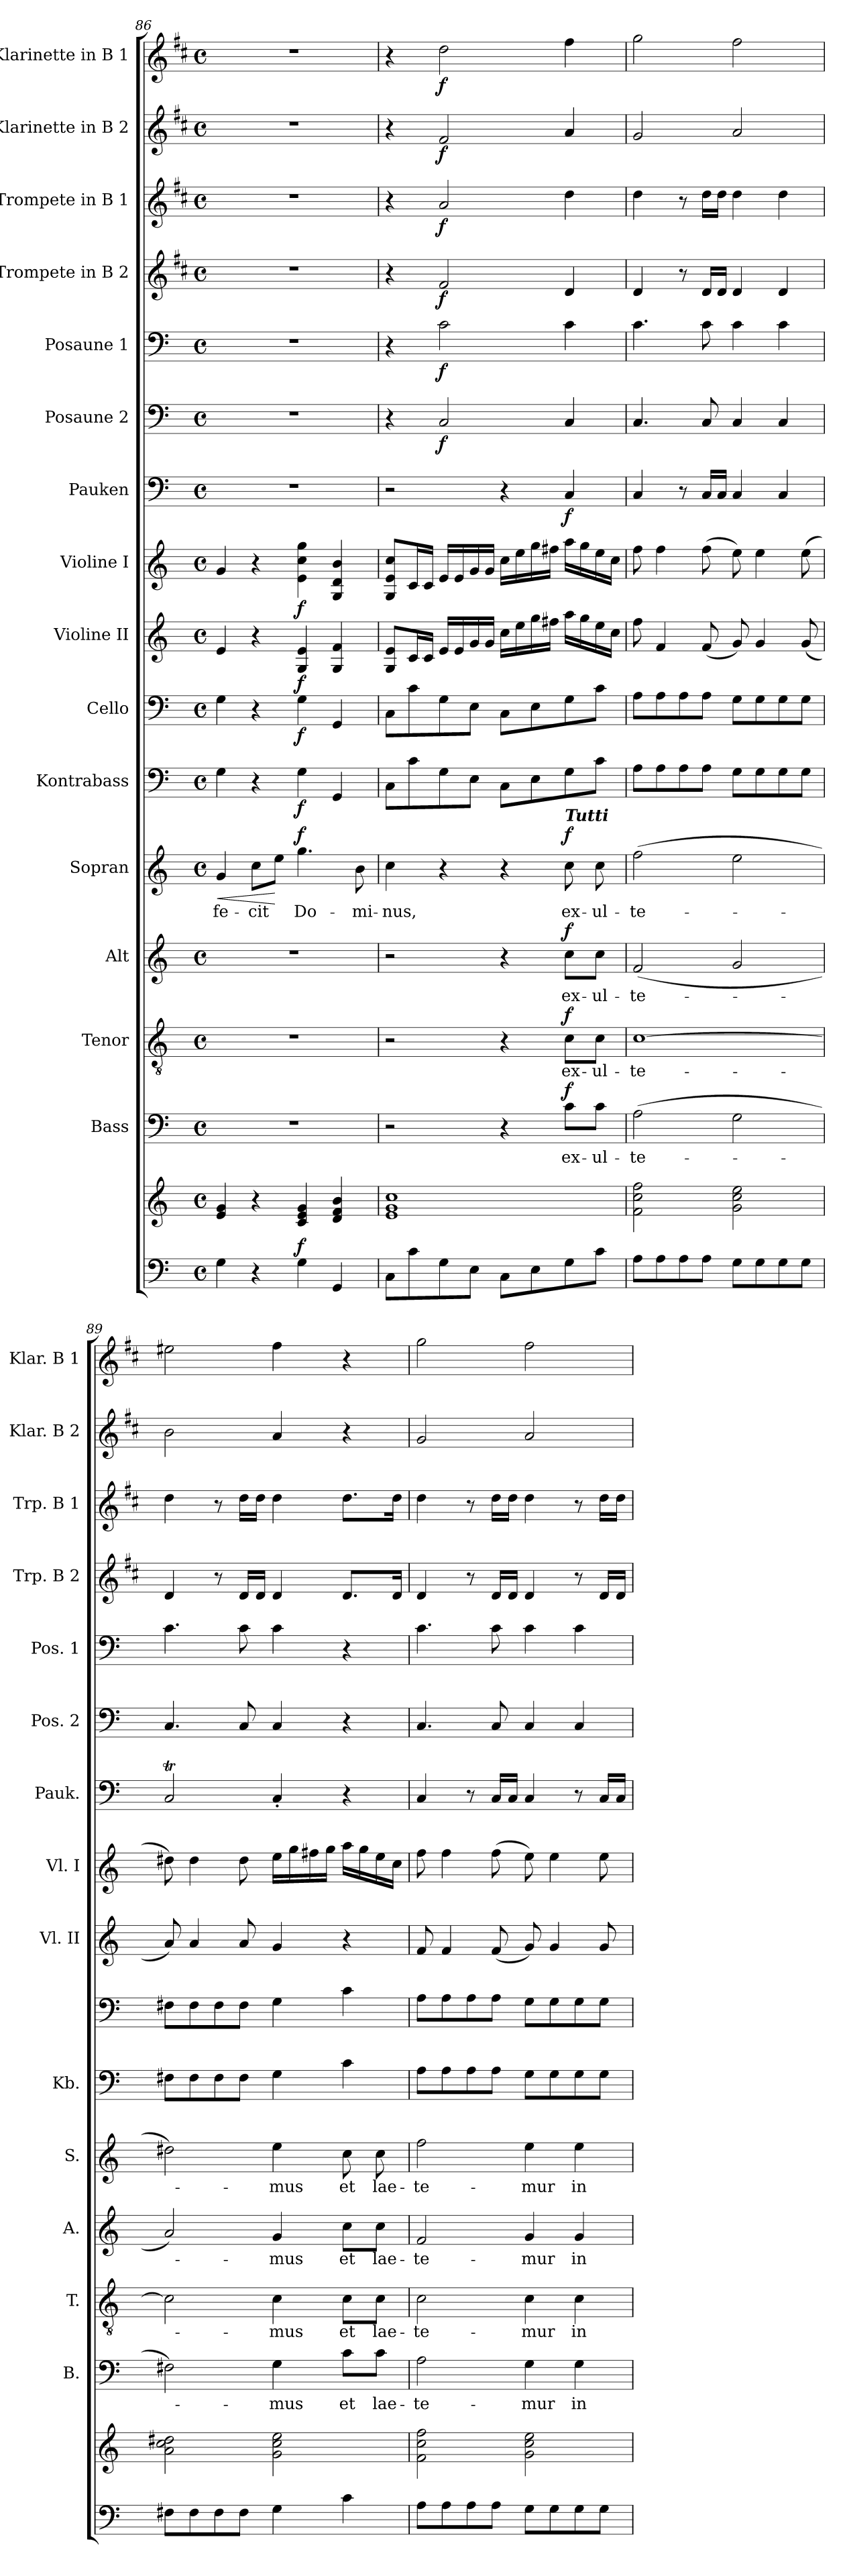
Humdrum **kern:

**kern	**kern	**dynam	**kern	**text	**dynam	**kern	**text	**dynam	**kern	**text	**dynam	**kern	**text	**dynam	**kern	**dynam	**kern	**dynam	**kern	**dynam	**kern	**dynam	**kern	**dynam	**kern	**dynam	**kern	**dynam	**kern	**dynam	**kern	**dynam	**kern	**dynam	**kern	**dynam
*part16	*part16	*part16	*part15	*part15	*part15	*part14	*part14	*part14	*part13	*part13	*part13	*part12	*part12	*part12	*part11	*part11	*part10	*part10	*part9	*part9	*part8	*part8	*part7	*part7	*part6	*part6	*part5	*part5	*part4	*part4	*part3	*part3	*part2	*part2	*part1	*part1
*staff17	*staff16	*staff16/17	*staff15	*staff15	*staff15	*staff14	*staff14	*staff14	*staff13	*staff13	*staff13	*staff12	*staff12	*staff12	*staff11	*staff11	*staff10	*staff10	*staff9	*staff9	*staff8	*staff8	*staff7	*staff7	*staff6	*staff6	*staff5	*staff5	*staff4	*staff4	*staff3	*staff3	*staff2	*staff2	*staff1	*staff1
*	*	*	*I"Bass	*	*	*I"Tenor	*	*	*I"Alt	*	*	*I"Sopran	*	*	*I"Kontrabass	*	*I"Cello	*	*I"Violine II	*	*I"Violine I	*	*I"Pauken	*	*I"Posaune 2	*	*I"Posaune 1	*	*I"Trompete in B 2	*	*I"Trompete in B 1	*	*I"Klarinette in B 2	*	*I"Klarinette in B 1	*
*	*	*	*I'B.	*	*	*I'T.	*	*	*I'A.	*	*	*I'S.	*	*	*I'Kb.	*	*	*	*I'Vl. II	*	*I'Vl. I	*	*I'Pauk.	*	*I'Pos. 2	*	*I'Pos. 1	*	*I'Trp. B 2	*	*I'Trp. B 1	*	*I'Klar. B 2	*	*I'Klar. B 1	*
*clefF4	*clefG2	*	*clefF4	*	*	*clefGv2	*	*	*clefG2	*	*	*clefG2	*	*	*clefF4	*	*clefF4	*	*clefG2	*	*clefG2	*	*clefF4	*	*clefF4	*	*clefF4	*	*clefG2	*	*clefG2	*	*clefG2	*	*clefG2	*
*	*	*	*	*	*	*	*	*	*	*	*	*	*	*	*ITrd7c12	*	*	*	*	*	*	*	*	*	*	*	*	*	*ITrd1c2	*	*ITrd1c2	*	*ITrd1c2	*	*ITrd1c2	*
*k[]	*k[]	*	*k[]	*	*	*k[]	*	*	*k[]	*	*	*k[]	*	*	*k[]	*	*k[]	*	*k[]	*	*k[]	*	*k[]	*	*k[]	*	*k[]	*	*k[]	*	*k[]	*	*k[]	*	*k[]	*
*C:	*C:	*	*C:	*	*	*C:	*	*	*C:	*	*	*C:	*	*	*C:	*	*C:	*	*C:	*	*C:	*	*C:	*	*C:	*	*C:	*	*C:	*	*C:	*	*C:	*	*C:	*
*M4/4	*M4/4	*	*M4/4	*	*	*M4/4	*	*	*M4/4	*	*	*M4/4	*	*	*M4/4	*	*M4/4	*	*M4/4	*	*M4/4	*	*M4/4	*	*M4/4	*	*M4/4	*	*M4/4	*	*M4/4	*	*M4/4	*	*M4/4	*
*met(c)	*met(c)	*	*met(c)	*	*	*met(c)	*	*	*met(c)	*	*	*met(c)	*	*	*met(c)	*	*met(c)	*	*met(c)	*	*met(c)	*	*met(c)	*	*met(c)	*	*met(c)	*	*met(c)	*	*met(c)	*	*met(c)	*	*met(c)	*
=86	=86	=86	=86	=86	=86	=86	=86	=86	=86	=86	=86	=86	=86	=86	=86	=86	=86	=86	=86	=86	=86	=86	=86	=86	=86	=86	=86	=86	=86	=86	=86	=86	=86	=86	=86	=86
!	!	!	!	!	!	!	!	!	!	!	!	!	!LO:LY:b	!LO:HP:b	!	!	!	!	!	!	!	!	!	!	!	!	!	!	!	!	!	!	!	!	!	!
4G\	4e/ 4g/	.	1r	.	.	1r	.	.	1r	.	.	4g/	fe-	<	4GG\	.	4G\	.	4e/	.	4g/	.	1r	.	1r	.	1r	.	1r	.	1r	.	1r	.	1r	.
!	!	!	!	!	!	!	!	!	!	!	!	!	!LO:LY:b	!	!	!	!	!	!	!	!	!	!	!	!	!	!	!	!	!	!	!	!	!	!	!
4r	4r	.	.	.	.	.	.	.	.	.	.	8cc\L	-cit	.	4r	.	4r	.	4r	.	4r	.	.	.	.	.	.	.	.	.	.	.	.	.	.	.
.	.	.	.	.	.	.	.	.	.	.	.	8ee\J	.	[	.	.	.	.	.	.	.	.	.	.	.	.	.	.	.	.	.	.	.	.	.	.
!	!	!LO:DY:a=2	!	!	!	!	!	!	!	!	!	!	!LO:LY:b	!LO:DY:a	!	!LO:DY:b	!	!LO:DY:b	!	!LO:DY:b	!	!LO:DY:b	!	!	!	!	!	!	!	!	!	!	!	!	!	!
4G\	4c/ 4e/ 4g/	f	.	.	.	.	.	.	.	.	.	4.gg\	Do-	f	4GG\	f	4G\	f	4G/ 4e/	f	4e\ 4cc\ 4gg\	f	.	.	.	.	.	.	.	.	.	.	.	.	.	.
4GG/	4d/ 4f/ 4b/	.	.	.	.	.	.	.	.	.	.	.	.	.	4GGG/	.	4GG/	.	4G/ 4f/	.	4G/ 4d/ 4b/	.	.	.	.	.	.	.	.	.	.	.	.	.	.	.
!	!	!	!	!	!	!	!	!	!	!	!	!	!LO:LY:b	!	!	!	!	!	!	!	!	!	!	!	!	!	!	!	!	!	!	!	!	!	!	!
.	.	.	.	.	.	.	.	.	.	.	.	8b\	-mi-	.	.	.	.	.	.	.	.	.	.	.	.	.	.	.	.	.	.	.	.	.	.	.
=87	=87	=87	=87	=87	=87	=87	=87	=87	=87	=87	=87	=87	=87	=87	=87	=87	=87	=87	=87	=87	=87	=87	=87	=87	=87	=87	=87	=87	=87	=87	=87	=87	=87	=87	=87	=87
!	!	!	!	!	!	!	!	!	!	!	!	!	!LO:LY:b	!	!	!	!	!	!	!	!	!	!	!	!	!	!	!	!	!	!	!	!	!	!	!
8C\L	1e 1g 1cc	.	2r	.	.	2r	.	.	2r	.	.	4cc\	-nus,	.	8CC\L	.	8C\L	.	8G/ 8e/L	.	8G/ 8e/ 8cc/L	.	2r	.	4r	.	4r	.	4r	.	4r	.	4r	.	4r	.
8c\	.	.	.	.	.	.	.	.	.	.	.	.	.	.	8C\	.	8c\	.	16c/L	.	16c/L	.	.	.	.	.	.	.	.	.	.	.	.	.	.	.
.	.	.	.	.	.	.	.	.	.	.	.	.	.	.	.	.	.	.	16c/JJ	.	16c/JJ	.	.	.	.	.	.	.	.	.	.	.	.	.	.	.
!	!	!	!	!	!	!	!	!	!	!	!	!	!	!	!	!	!	!	!	!	!	!	!	!	!	!LO:DY:b	!	!LO:DY:b	!	!LO:DY:b	!	!LO:DY:b	!	!LO:DY:b	!	!LO:DY:b
8G\	.	.	.	.	.	.	.	.	.	.	.	4r	.	.	8GG\	.	8G\	.	16e/LL	.	16e/LL	.	.	.	2C/	f	2c\	f	2e/	f	2g/	f	2e/	f	2cc\	f
.	.	.	.	.	.	.	.	.	.	.	.	.	.	.	.	.	.	.	16e/	.	16e/	.	.	.	.	.	.	.	.	.	.	.	.	.	.	.
8E\J	.	.	.	.	.	.	.	.	.	.	.	.	.	.	8EE\J	.	8E\J	.	16g/	.	16g/	.	.	.	.	.	.	.	.	.	.	.	.	.	.	.
.	.	.	.	.	.	.	.	.	.	.	.	.	.	.	.	.	.	.	16g/JJ	.	16g/JJ	.	.	.	.	.	.	.	.	.	.	.	.	.	.	.
8C\L	.	.	4r	.	.	4r	.	.	4r	.	.	4r	.	.	8CC\L	.	8C\L	.	16cc\LL	.	16cc\LL	.	4r	.	.	.	.	.	.	.	.	.	.	.	.	.
.	.	.	.	.	.	.	.	.	.	.	.	.	.	.	.	.	.	.	16ee\	.	16ee\	.	.	.	.	.	.	.	.	.	.	.	.	.	.	.
8E\	.	.	.	.	.	.	.	.	.	.	.	.	.	.	8EE\	.	8E\	.	16gg\	.	16gg\	.	.	.	.	.	.	.	.	.	.	.	.	.	.	.
.	.	.	.	.	.	.	.	.	.	.	.	.	.	.	.	.	.	.	16ff#X\JJ	.	16ff#X\JJ	.	.	.	.	.	.	.	.	.	.	.	.	.	.	.
!	!	!	!	!	!	!	!	!	!	!	!	!LO:TX:a:Bi:t=Tutti	!	!	!	!	!	!	!	!	!	!	!	!	!	!	!	!	!	!	!	!	!	!	!	!
!	!	!	!	!LO:LY:b	!LO:DY:a	!	!LO:LY:b	!LO:DY:a	!	!LO:LY:b	!LO:DY:a	!	!LO:LY:b	!LO:DY:a	!	!	!	!	!	!	!	!	!	!LO:DY:b	!	!	!	!	!	!	!	!	!	!	!	!
8G\	.	.	8c\L	ex-	f	8c\L	ex-	f	8cc\L	ex-	f	8cc\	ex-	f	8GG\	.	8G\	.	16aa\LL	.	16aa\LL	.	4C/	f	4C/	.	4c\	.	4c/	.	4cc\	.	4g/	.	4ee\	.
.	.	.	.	.	.	.	.	.	.	.	.	.	.	.	.	.	.	.	16gg\	.	16gg\	.	.	.	.	.	.	.	.	.	.	.	.	.	.	.
!	!	!	!	!LO:LY:b	!	!	!LO:LY:b	!	!	!LO:LY:b	!	!	!LO:LY:b	!	!	!	!	!	!	!	!	!	!	!	!	!	!	!	!	!	!	!	!	!	!	!
8c\J	.	.	8c\J	-ul-	.	8c\J	-ul-	.	8cc\J	-ul-	.	8cc\	-ul-	.	8C\J	.	8c\J	.	16ee\	.	16ee\	.	.	.	.	.	.	.	.	.	.	.	.	.	.	.
.	.	.	.	.	.	.	.	.	.	.	.	.	.	.	.	.	.	.	16cc\JJ	.	16cc\JJ	.	.	.	.	.	.	.	.	.	.	.	.	.	.	.
=88	=88	=88	=88	=88	=88	=88	=88	=88	=88	=88	=88	=88	=88	=88	=88	=88	=88	=88	=88	=88	=88	=88	=88	=88	=88	=88	=88	=88	=88	=88	=88	=88	=88	=88	=88	=88
!	!	!	!	!LO:LY:b	!	!	!LO:LY:b	!	!	!LO:LY:b	!	!	!LO:LY:b	!	!	!	!	!	!	!	!	!	!	!	!	!	!	!	!	!	!	!	!	!	!	!
8A\L	2f\ 2cc\ 2ff\	.	(>2A\	-te-	.	[1c	-te-	.	(<2f/	-te-	.	(>2ff\	-te-	.	8AA\L	.	8A\L	.	8ff\	.	8ff\	.	4C/	.	4.C/	.	4.c\	.	4c/	.	4cc\	.	2f/	.	2ff\	.
8A\	.	.	.	.	.	.	.	.	.	.	.	.	.	.	8AA\	.	8A\	.	4f/	.	4ff\	.	.	.	.	.	.	.	.	.	.	.	.	.	.	.
8A\	.	.	.	.	.	.	.	.	.	.	.	.	.	.	8AA\	.	8A\	.	.	.	.	.	8r	.	.	.	.	.	8r	.	8r	.	.	.	.	.
8A\J	.	.	.	.	.	.	.	.	.	.	.	.	.	.	8AA\J	.	8A\J	.	(<8f/	.	(>8ff\	.	16C/LL	.	8C/	.	8c\	.	16c/LL	.	16cc\LL	.	.	.	.	.
.	.	.	.	.	.	.	.	.	.	.	.	.	.	.	.	.	.	.	.	.	.	.	16C/JJ	.	.	.	.	.	16c/JJ	.	16cc\JJ	.	.	.	.	.
8G\L	2g\ 2cc\ 2ee\	.	2G\	.	.	.	.	.	2g/	.	.	2ee\	.	.	8GG\L	.	8G\L	.	8g/)	.	8ee\)	.	4C/	.	4C/	.	4c\	.	4c/	.	4cc\	.	2g/	.	2ee\	.
8G\	.	.	.	.	.	.	.	.	.	.	.	.	.	.	8GG\	.	8G\	.	4g/	.	4ee\	.	.	.	.	.	.	.	.	.	.	.	.	.	.	.
8G\	.	.	.	.	.	.	.	.	.	.	.	.	.	.	8GG\	.	8G\	.	.	.	.	.	4C/	.	4C/	.	4c\	.	4c/	.	4cc\	.	.	.	.	.
8G\J	.	.	.	.	.	.	.	.	.	.	.	.	.	.	8GG\J	.	8G\J	.	(<8g/	.	(>8ee\	.	.	.	.	.	.	.	.	.	.	.	.	.	.	.
!!LO:PB:g=z
=89	=89	=89	=89	=89	=89	=89	=89	=89	=89	=89	=89	=89	=89	=89	=89	=89	=89	=89	=89	=89	=89	=89	=89	=89	=89	=89	=89	=89	=89	=89	=89	=89	=89	=89	=89	=89
8F#X\L	2a\ 2cc\ 2dd#X\	.	2F#X\)	.	.	2c\]	.	.	2a/)	.	.	2dd#X\)	.	.	8FF#X\L	.	8F#X\L	.	8a/)	.	8dd#X\)	.	2CT/	.	4.C/	.	4.c\	.	4c/	.	4cc\	.	2a\	.	2dd#X\	.
8F#\	.	.	.	.	.	.	.	.	.	.	.	.	.	.	8FF#\	.	8F#\	.	4a/	.	4dd#\	.	.	.	.	.	.	.	.	.	.	.	.	.	.	.
8F#\	.	.	.	.	.	.	.	.	.	.	.	.	.	.	8FF#\	.	8F#\	.	.	.	.	.	.	.	.	.	.	.	8r	.	8r	.	.	.	.	.
8F#\J	.	.	.	.	.	.	.	.	.	.	.	.	.	.	8FF#\J	.	8F#\J	.	8a/	.	8dd#\	.	.	.	8C/	.	8c\	.	16c/LL	.	16cc\LL	.	.	.	.	.
.	.	.	.	.	.	.	.	.	.	.	.	.	.	.	.	.	.	.	.	.	.	.	.	.	.	.	.	.	16c/JJ	.	16cc\JJ	.	.	.	.	.
!	!	!	!	!LO:LY:b	!	!	!LO:LY:b	!	!	!LO:LY:b	!	!	!LO:LY:b	!	!	!	!	!	!	!	!	!	!	!	!	!	!	!	!	!	!	!	!	!	!	!
4G\	2g\ 2cc\ 2ee\	.	4G\	-mus	.	4c\	-mus	.	4g/	-mus	.	4ee\	-mus	.	4GG\	.	4G\	.	4g/	.	16ee\LL	.	4C'</	.	4C/	.	4c\	.	4c/	.	4cc\	.	4g/	.	4ee\	.
.	.	.	.	.	.	.	.	.	.	.	.	.	.	.	.	.	.	.	.	.	16gg\	.	.	.	.	.	.	.	.	.	.	.	.	.	.	.
.	.	.	.	.	.	.	.	.	.	.	.	.	.	.	.	.	.	.	.	.	16ff#X\	.	.	.	.	.	.	.	.	.	.	.	.	.	.	.
.	.	.	.	.	.	.	.	.	.	.	.	.	.	.	.	.	.	.	.	.	16gg\JJ	.	.	.	.	.	.	.	.	.	.	.	.	.	.	.
!	!	!	!	!LO:LY:b	!	!	!LO:LY:b	!	!	!LO:LY:b	!	!	!LO:LY:b	!	!	!	!	!	!	!	!	!	!	!	!	!	!	!	!	!	!	!	!	!	!	!
4c\	.	.	8c\L	et	.	8c\L	et	.	8cc\L	et	.	8cc\	et	.	4C\	.	4c\	.	4r	.	16aa\LL	.	4r	.	4r	.	4r	.	8.c/L	.	8.cc\L	.	4r	.	4r	.
.	.	.	.	.	.	.	.	.	.	.	.	.	.	.	.	.	.	.	.	.	16gg\	.	.	.	.	.	.	.	.	.	.	.	.	.	.	.
!	!	!	!	!LO:LY:b	!	!	!LO:LY:b	!	!	!LO:LY:b	!	!	!LO:LY:b	!	!	!	!	!	!	!	!	!	!	!	!	!	!	!	!	!	!	!	!	!	!	!
.	.	.	8c\J	lae-	.	8c\J	lae-	.	8cc\J	lae-	.	8cc\	lae-	.	.	.	.	.	.	.	16ee\	.	.	.	.	.	.	.	.	.	.	.	.	.	.	.
.	.	.	.	.	.	.	.	.	.	.	.	.	.	.	.	.	.	.	.	.	16cc\JJ	.	.	.	.	.	.	.	16c/Jk	.	16cc\Jk	.	.	.	.	.
=90	=90	=90	=90	=90	=90	=90	=90	=90	=90	=90	=90	=90	=90	=90	=90	=90	=90	=90	=90	=90	=90	=90	=90	=90	=90	=90	=90	=90	=90	=90	=90	=90	=90	=90	=90	=90
!	!	!	!	!LO:LY:b	!	!	!LO:LY:b	!	!	!LO:LY:b	!	!	!LO:LY:b	!	!	!	!	!	!	!	!	!	!	!	!	!	!	!	!	!	!	!	!	!	!	!
8A\L	2f\ 2cc\ 2ff\	.	2A\	-te-	.	2c\	-te-	.	2f/	-te-	.	2ff\	-te-	.	8AA\L	.	8A\L	.	8f/	.	8ff\	.	4C/	.	4.C/	.	4.c\	.	4c/	.	4cc\	.	2f/	.	2ff\	.
8A\	.	.	.	.	.	.	.	.	.	.	.	.	.	.	8AA\	.	8A\	.	4f/	.	4ff\	.	.	.	.	.	.	.	.	.	.	.	.	.	.	.
8A\	.	.	.	.	.	.	.	.	.	.	.	.	.	.	8AA\	.	8A\	.	.	.	.	.	8r	.	.	.	.	.	8r	.	8r	.	.	.	.	.
8A\J	.	.	.	.	.	.	.	.	.	.	.	.	.	.	8AA\J	.	8A\J	.	(<8f/	.	(>8ff\	.	16C/LL	.	8C/	.	8c\	.	16c/LL	.	16cc\LL	.	.	.	.	.
.	.	.	.	.	.	.	.	.	.	.	.	.	.	.	.	.	.	.	.	.	.	.	16C/JJ	.	.	.	.	.	16c/JJ	.	16cc\JJ	.	.	.	.	.
!	!	!	!	!LO:LY:b	!	!	!LO:LY:b	!	!	!LO:LY:b	!	!	!LO:LY:b	!	!	!	!	!	!	!	!	!	!	!	!	!	!	!	!	!	!	!	!	!	!	!
8G\L	2g\ 2cc\ 2ee\	.	4G\	-mur	.	4c\	-mur	.	4g/	-mur	.	4ee\	-mur	.	8GG\L	.	8G\L	.	8g/)	.	8ee\)	.	4C/	.	4C/	.	4c\	.	4c/	.	4cc\	.	2g/	.	2ee\	.
8G\	.	.	.	.	.	.	.	.	.	.	.	.	.	.	8GG\	.	8G\	.	4g/	.	4ee\	.	.	.	.	.	.	.	.	.	.	.	.	.	.	.
!	!	!	!	!LO:LY:b	!	!	!LO:LY:b	!	!	!LO:LY:b	!	!	!LO:LY:b	!	!	!	!	!	!	!	!	!	!	!	!	!	!	!	!	!	!	!	!	!	!	!
8G\	.	.	4G\	in	.	4c\	in	.	4g/	in	.	4ee\	in	.	8GG\	.	8G\	.	.	.	.	.	8r	.	4C/	.	4c\	.	8r	.	8r	.	.	.	.	.
8G\J	.	.	.	.	.	.	.	.	.	.	.	.	.	.	8GG\J	.	8G\J	.	8g/	.	8ee\	.	16C/LL	.	.	.	.	.	16c/LL	.	16cc\LL	.	.	.	.	.
.	.	.	.	.	.	.	.	.	.	.	.	.	.	.	.	.	.	.	.	.	.	.	16C/JJ	.	.	.	.	.	16c/JJ	.	16cc\JJ	.	.	.	.	.
=	=	=	=	=	=	=	=	=	=	=	=	=	=	=	=	=	=	=	=	=	=	=	=	=	=	=	=	=	=	=	=	=	=	=	=	=
*-	*-	*-	*-	*-	*-	*-	*-	*-	*-	*-	*-	*-	*-	*-	*-	*-	*-	*-	*-	*-	*-	*-	*-	*-	*-	*-	*-	*-	*-	*-	*-	*-	*-	*-	*-	*-
